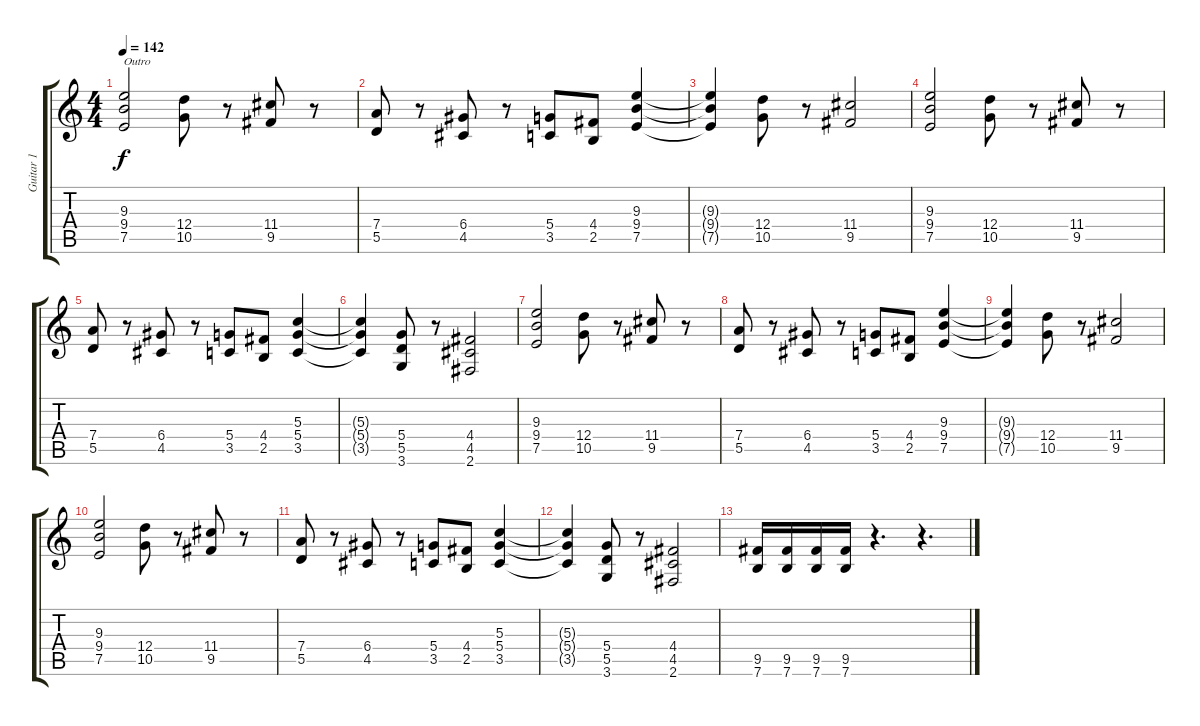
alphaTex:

\track ("Guitar 1" "Guitar 1") {instrument distortionguitar}
\staff {score tabs}
\tuning (E4 B3 G3 D3 A2 E2) {hide}
\ts (4 4)
\tempo 142
\clef g2
\ks c
(9.3 9.4 7.5).2{txt "Outro" dy f} (12.4 10.5).8 r.8 (11.4 9.5).8 r.8 |
(7.4 5.5).8 r.8 (6.4 4.5).8 r.8 (5.4 3.5).8 (4.4 2.5).8 (9.3 9.4 7.5).4 |
(9.3{t} 9.4{t} 7.5{t}).4 (12.4 10.5).8 r.8 (11.4 9.5).2 |
(9.3 9.4 7.5).2 (12.4 10.5).8 r.8 (11.4 9.5).8 r.8 |
(7.4 5.5).8 r.8 (6.4 4.5).8 r.8 (5.4 3.5).8 (4.4 2.5).8 (5.3 5.4 3.5).4 |
(5.3{t} 5.4{t} 3.5{t}).4 (5.4 5.5 3.6).8 r.8 (4.4 4.5 2.6).2 |
(9.3 9.4 7.5).2 (12.4 10.5).8 r.8 (11.4 9.5).8 r.8 |
(7.4 5.5).8 r.8 (6.4 4.5).8 r.8 (5.4 3.5).8 (4.4 2.5).8 (9.3 9.4 7.5).4 |
(9.3{t} 9.4{t} 7.5{t}).4 (12.4 10.5).8 r.8 (11.4 9.5).2 |
(9.3 9.4 7.5).2 (12.4 10.5).8 r.8 (11.4 9.5).8 r.8 |
(7.4 5.5).8 r.8 (6.4 4.5).8 r.8 (5.4 3.5).8 (4.4 2.5).8 (5.3 5.4 3.5).4 |
(5.3{t} 5.4{t} 3.5{t}).4 (5.4 5.5 3.6).8 r.8 (4.4 4.5 2.6).2 |
(9.5 7.6).16 (9.5 7.6).16 (9.5 7.6).16 (9.5 7.6).16 r.4{d} r.4{d}
